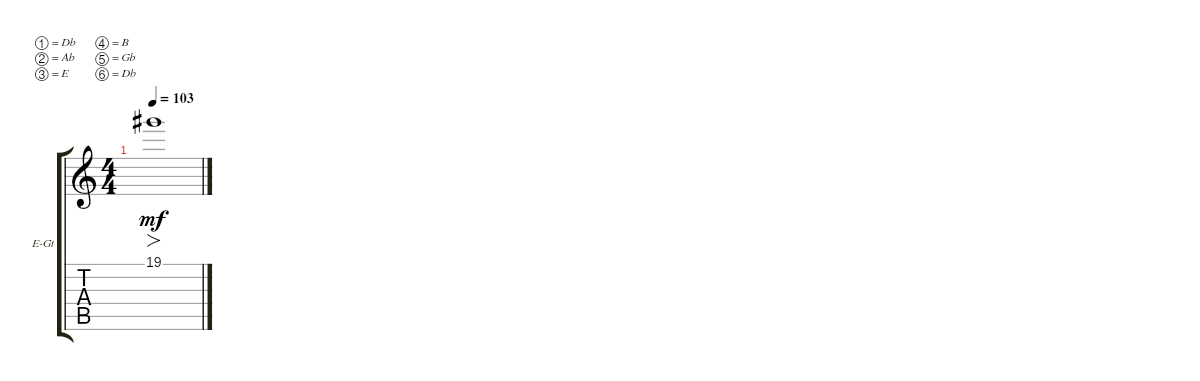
\bracketExtendMode groupsimilarinstruments
\firstSystemTrackNameOrientation horizontal
\otherSystemsTrackNameOrientation horizontal
\track ("Guitar 1" "E-Gt") {instrument distortionguitar}
\staff {score tabs}
\tuning (Db4 Ab3 E3 B2 Gb2 Db2)
\ts (4 4)
\tempo 103
\clef g2
\ks c
19.1.1{fo dy mf}
